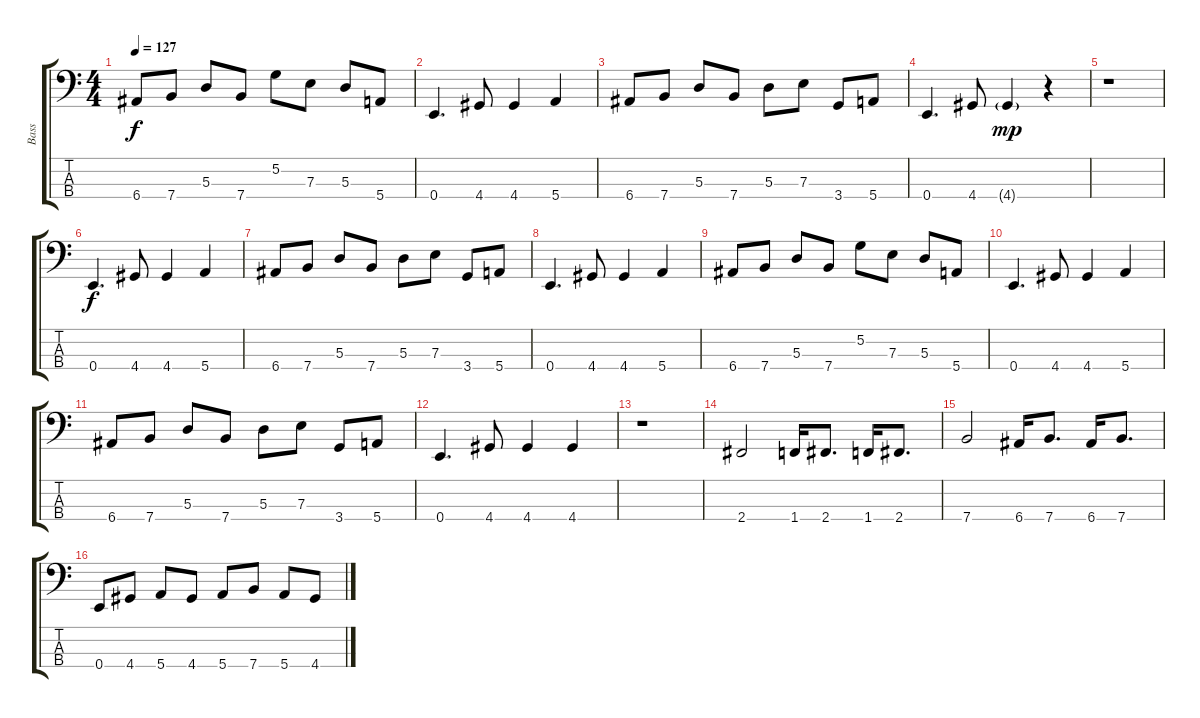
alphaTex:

\track ("Bass" "Bass") {instrument electricbassfinger}
\staff {score tabs}
\tuning (G2 D2 A1 E1) {hide}
\ts (4 4)
\tempo 127
\clef f4
\ks c
6.4.8{dy f} 7.4.8 5.3.8 7.4.8 5.2.8 7.3.8 5.3.8 5.4.8 |
0.4.4{d} 4.4.8 4.4.4 5.4.4 |
6.4.8 7.4.8 5.3.8 7.4.8 5.3.8 7.3.8 3.4.8 5.4.8 |
0.4.4{d} 4.4.8 4.4{g}.4{dy mp} r.4 |
r.1 |
0.4.4{d dy f} 4.4.8 4.4.4 5.4.4 |
6.4.8 7.4.8 5.3.8 7.4.8 5.3.8 7.3.8 3.4.8 5.4.8 |
0.4.4{d} 4.4.8 4.4.4 5.4.4 |
6.4.8 7.4.8 5.3.8 7.4.8 5.2.8 7.3.8 5.3.8 5.4.8 |
0.4.4{d} 4.4.8 4.4.4 5.4.4 |
6.4.8 7.4.8 5.3.8 7.4.8 5.3.8 7.3.8 3.4.8 5.4.8 |
0.4.4{d} 4.4.8 4.4.4 4.4.4 |
r.1 |
2.4.2 1.4.16 2.4.8{d} 1.4.16 2.4.8{d} |
7.4.2 6.4.16 7.4.8{d} 6.4.16 7.4.8{d} |
0.4.8 4.4.8 5.4.8 4.4.8 5.4.8 7.4.8 5.4.8 4.4.8
